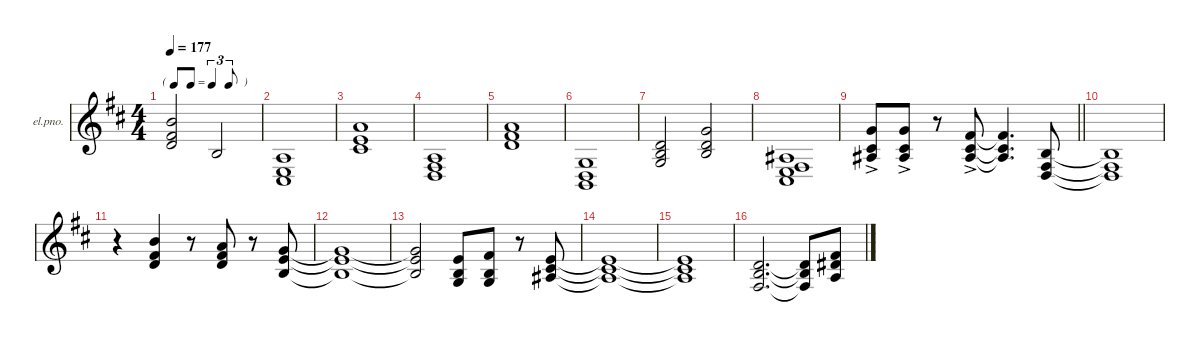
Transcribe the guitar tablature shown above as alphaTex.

\hideDynamics
\bracketExtendMode nobrackets
\firstSystemTrackNameOrientation horizontal
\otherSystemsTrackNameOrientation horizontal
\track ("Kb. Sop" "el.pno.") {instrument electricgrandpiano}
\staff {score}
\tuning (E4 B3 G3 D3 A2 E2 B1)
\ts (4 4)
\tf triplet8th
\tempo 177
\clef g2
\ks bminor
(2.1{acc #} 3.2{acc forcenatural} 16.3{acc forcenatural}).2{bd 240 dy f} 0.2{acc forcenatural}.2 |
(2.3{acc forcenatural} 2.4{acc forcenatural} 4.5{acc #}).1 |
(0.1{acc forcenatural} 2.2{acc #} 14.3{acc forcenatural}).1{bd 240} |
(2.3{acc forcenatural} 4.4{acc #} 5.5{acc forcenatural}).1 |
(2.1{acc #} 3.2{acc forcenatural} 14.3{acc forcenatural}).1{bd 240} |
(0.3{acc forcenatural} 0.4{acc forcenatural} 2.5{acc forcenatural}).1 |
(0.2{acc forcenatural} 0.3{acc forcenatural} 12.4{acc forcenatural}).2{bd 240} (3.1{acc forcenatural} 0.2{acc forcenatural} 7.3{acc forcenatural}).2{bd 240} |
(3.3{acc #} 4.4{acc #} 7.5{acc forcenatural} 9.6{acc #}).1 |
\barLineRight lightlight
(3.1{ac acc forcenatural} 2.2{ac acc #} 3.3{ac acc #}).8 (3.1{ac acc forcenatural} 2.2{ac acc #} 3.3{ac acc #}).8 r.8 (2.1{ac acc #} 2.2{ac acc #} 3.3{ac acc #}).8 (2.1{t acc #} 2.2{t acc #} 3.3{t acc #}).4{d} (0.2{acc forcenatural} 4.4{acc #} 5.5{acc forcenatural}).8 |
(0.2{t acc forcenatural} 4.4{t acc #} 5.5{t acc forcenatural}).1 |
r.4 (7.1{acc forcenatural} 7.2{acc #} 7.3{acc forcenatural}).4 r.8 (5.1{acc forcenatural} 7.2{acc #} 7.3{acc forcenatural}).8 r.8 (3.1{acc forcenatural} 5.2{acc forcenatural} 4.3{acc forcenatural}).8 |
(3.1{t acc forcenatural} 5.2{t acc forcenatural} 4.3{t acc forcenatural}).1 |
(3.1{t acc forcenatural} 5.2{t acc forcenatural} 4.3{t acc forcenatural}).2 (0.1{acc forcenatural} 0.2{acc forcenatural} 0.3{acc forcenatural}).8 (2.1{acc #} 0.2{acc forcenatural} 0.3{acc forcenatural}).8 r.8 (0.1{acc forcenatural} 2.2{acc #} 3.3{acc #}).8 |
(0.1{t acc forcenatural} 2.2{t acc #} 3.3{t acc #}).1 |
(0.1{t acc forcenatural} 2.2{t acc #} 3.3{t acc #}).1 |
(0.2{acc forcenatural} 7.3{acc forcenatural} 4.4{acc #}).2{d} (0.2{t acc forcenatural} 7.3{t acc forcenatural} 4.4{t acc #}).8 (2.1{acc #} 4.2{acc #} 2.3{acc forcenatural}).8
